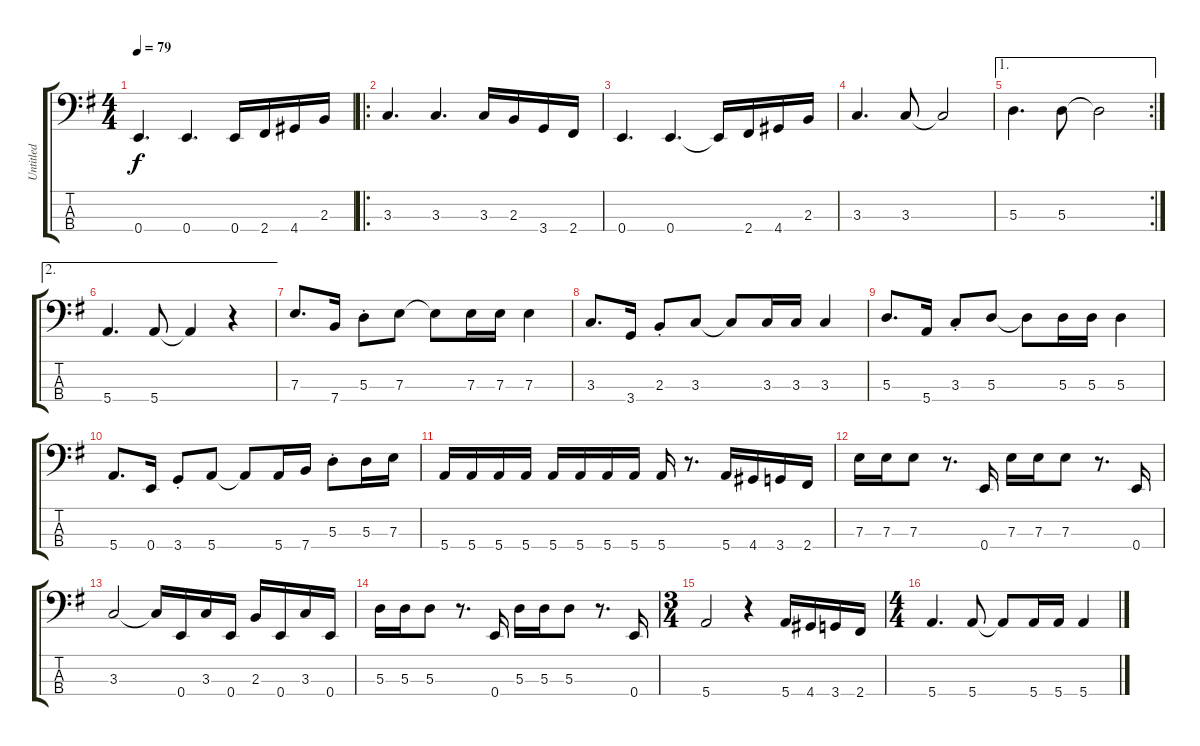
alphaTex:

\track ("Untitled" "Untitled") {instrument electricbassfinger}
\staff {score tabs}
\tuning (G2 D2 A1 E1) {hide}
\ts (4 4)
\tempo 79
\clef f4
\ks g
0.4.4{d dy f} 0.4.4{d} 0.4.16 2.4.16 4.4.16 2.3.16 |
\ro
3.3.4{d} 3.3.4{d} 3.3.16 2.3.16 3.4.16 2.4.16 |
0.4.4{d} 0.4.4{d} 0.4{t}.16 2.4.16 4.4.16 2.3.16 |
3.3.4{d} 3.3.8 3.3{t}.2 |
\ae 1
\rc 2
5.3.4{d} 5.3.8 5.3{t}.2 |
\ae 2
5.4.4{d} 5.4.8 5.4{t}.4 r.4 |
7.3.8{d} 7.4.16 5.3{st}.8 7.3.8 7.3{t}.8 7.3.16 7.3.16 7.3.4 |
3.3.8{d} 3.4.16 2.3{st}.8 3.3.8 3.3{t}.8 3.3.16 3.3.16 3.3.4 |
5.3.8{d} 5.4.16 3.3{st}.8 5.3.8 5.3{t}.8 5.3.16 5.3.16 5.3.4 |
5.4.8{d} 0.4.16 3.4{st}.8 5.4.8 5.4{t}.8 5.4.16 7.4.16 5.3{st}.8 5.3.16 7.3.16 |
5.4.16 5.4.16 5.4.16 5.4.16 5.4.16 5.4.16 5.4.16 5.4.16 5.4.16 r.8{d} 5.4.16 4.4.16 3.4.16 2.4.16 |
7.3.16 7.3.16 7.3.8 r.8{d} 0.4.16 7.3.16 7.3.16 7.3.8 r.8{d} 0.4.16 |
3.3.2 3.3{t}.16 0.4.16 3.3.16 0.4.16 2.3.16 0.4.16 3.3.16 0.4.16 |
5.3.16 5.3.16 5.3.8 r.8{d} 0.4.16 5.3.16 5.3.16 5.3.8 r.8{d} 0.4.16 |
\ts (3 4)
5.4.2 r.4 5.4.16 4.4.16 3.4.16 2.4.16 |
\ts (4 4)
5.4.4{d} 5.4.8 5.4{t}.8 5.4.16 5.4.16 5.4.4
